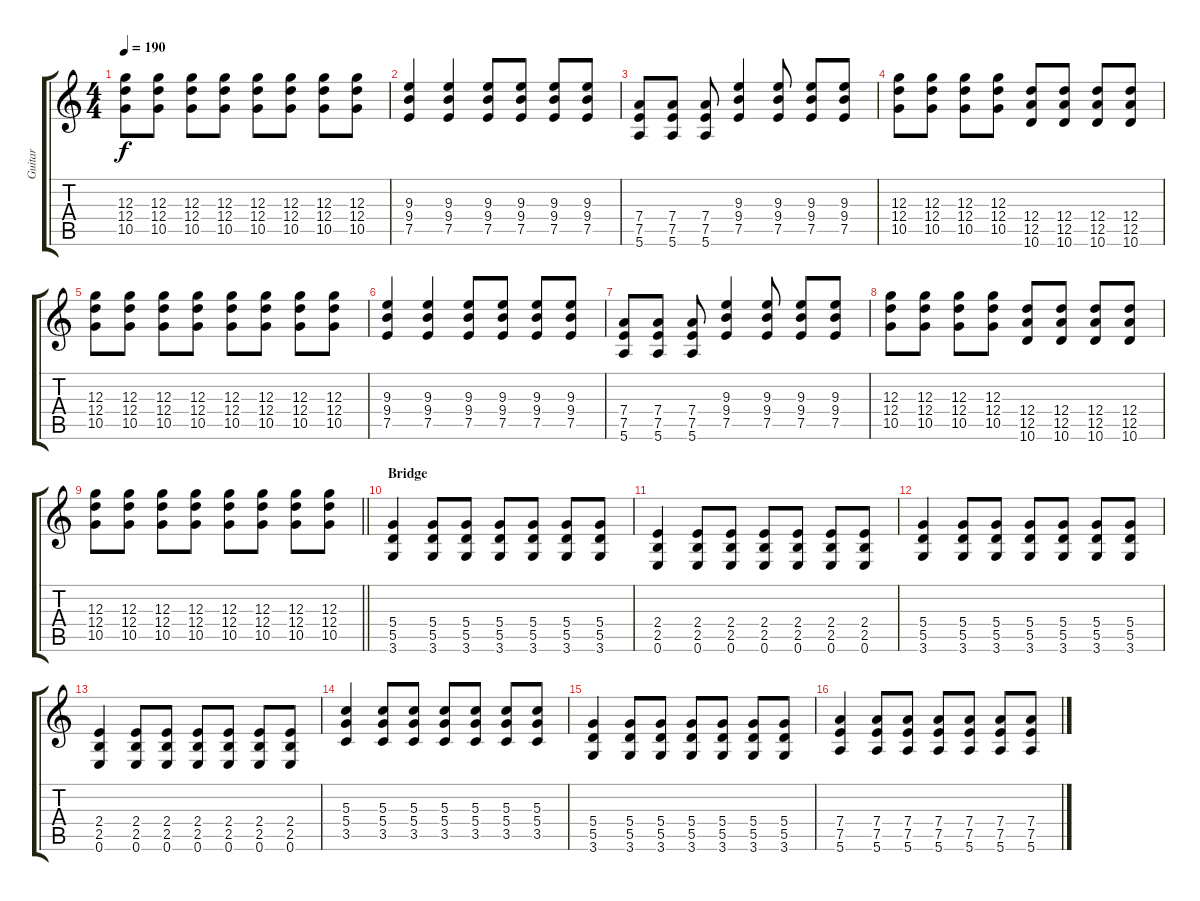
\track ("Guitar" "Guitar") {instrument distortionguitar}
\staff {score tabs}
\tuning (E4 B3 G3 D3 A2 E2) {hide}
\ts (4 4)
\tempo 190
\clef g2
\ks c
(12.3 12.4 10.5).8{dy f} (12.3 12.4 10.5).8 (12.3 12.4 10.5).8 (12.3 12.4 10.5).8 (12.3 12.4 10.5).8 (12.3 12.4 10.5).8 (12.3 12.4 10.5).8 (12.3 12.4 10.5).8 |
(9.3 9.4 7.5).4 (9.3 9.4 7.5).4 (9.3 9.4 7.5).8 (9.3 9.4 7.5).8 (9.3 9.4 7.5).8 (9.3 9.4 7.5).8 |
(7.4 7.5 5.6).8 (7.4 7.5 5.6).8 (7.4 7.5 5.6).8 (9.3 9.4 7.5).4 (9.3 9.4 7.5).8 (9.3 9.4 7.5).8 (9.3 9.4 7.5).8 |
(12.3 12.4 10.5).8 (12.3 12.4 10.5).8 (12.3 12.4 10.5).8 (12.3 12.4 10.5).8 (12.4 12.5 10.6).8 (12.4 12.5 10.6).8 (12.4 12.5 10.6).8 (12.4 12.5 10.6).8 |
(12.3 12.4 10.5).8 (12.3 12.4 10.5).8 (12.3 12.4 10.5).8 (12.3 12.4 10.5).8 (12.3 12.4 10.5).8 (12.3 12.4 10.5).8 (12.3 12.4 10.5).8 (12.3 12.4 10.5).8 |
(9.3 9.4 7.5).4 (9.3 9.4 7.5).4 (9.3 9.4 7.5).8 (9.3 9.4 7.5).8 (9.3 9.4 7.5).8 (9.3 9.4 7.5).8 |
(7.4 7.5 5.6).8 (7.4 7.5 5.6).8 (7.4 7.5 5.6).8 (9.3 9.4 7.5).4 (9.3 9.4 7.5).8 (9.3 9.4 7.5).8 (9.3 9.4 7.5).8 |
(12.3 12.4 10.5).8 (12.3 12.4 10.5).8 (12.3 12.4 10.5).8 (12.3 12.4 10.5).8 (12.4 12.5 10.6).8 (12.4 12.5 10.6).8 (12.4 12.5 10.6).8 (12.4 12.5 10.6).8 |
\barLineRight lightlight
(12.3 12.4 10.5).8 (12.3 12.4 10.5).8 (12.3 12.4 10.5).8 (12.3 12.4 10.5).8 (12.3 12.4 10.5).8 (12.3 12.4 10.5).8 (12.3 12.4 10.5).8 (12.3 12.4 10.5).8 |
\section ("" "Bridge")
(5.4 5.5 3.6).4 (5.4 5.5 3.6).8 (5.4 5.5 3.6).8 (5.4 5.5 3.6).8 (5.4 5.5 3.6).8 (5.4 5.5 3.6).8 (5.4 5.5 3.6).8 |
(2.4 2.5 0.6).4 (2.4 2.5 0.6).8 (2.4 2.5 0.6).8 (2.4 2.5 0.6).8 (2.4 2.5 0.6).8 (2.4 2.5 0.6).8 (2.4 2.5 0.6).8 |
(5.4 5.5 3.6).4 (5.4 5.5 3.6).8 (5.4 5.5 3.6).8 (5.4 5.5 3.6).8 (5.4 5.5 3.6).8 (5.4 5.5 3.6).8 (5.4 5.5 3.6).8 |
(2.4 2.5 0.6).4 (2.4 2.5 0.6).8 (2.4 2.5 0.6).8 (2.4 2.5 0.6).8 (2.4 2.5 0.6).8 (2.4 2.5 0.6).8 (2.4 2.5 0.6).8 |
(5.3 5.4 3.5).4 (5.3 5.4 3.5).8 (5.3 5.4 3.5).8 (5.3 5.4 3.5).8 (5.3 5.4 3.5).8 (5.3 5.4 3.5).8 (5.3 5.4 3.5).8 |
(5.4 5.5 3.6).4 (5.4 5.5 3.6).8 (5.4 5.5 3.6).8 (5.4 5.5 3.6).8 (5.4 5.5 3.6).8 (5.4 5.5 3.6).8 (5.4 5.5 3.6).8 |
(7.4 7.5 5.6).4 (7.4 7.5 5.6).8 (7.4 7.5 5.6).8 (7.4 7.5 5.6).8 (7.4 7.5 5.6).8 (7.4 7.5 5.6).8 (7.4 7.5 5.6).8
